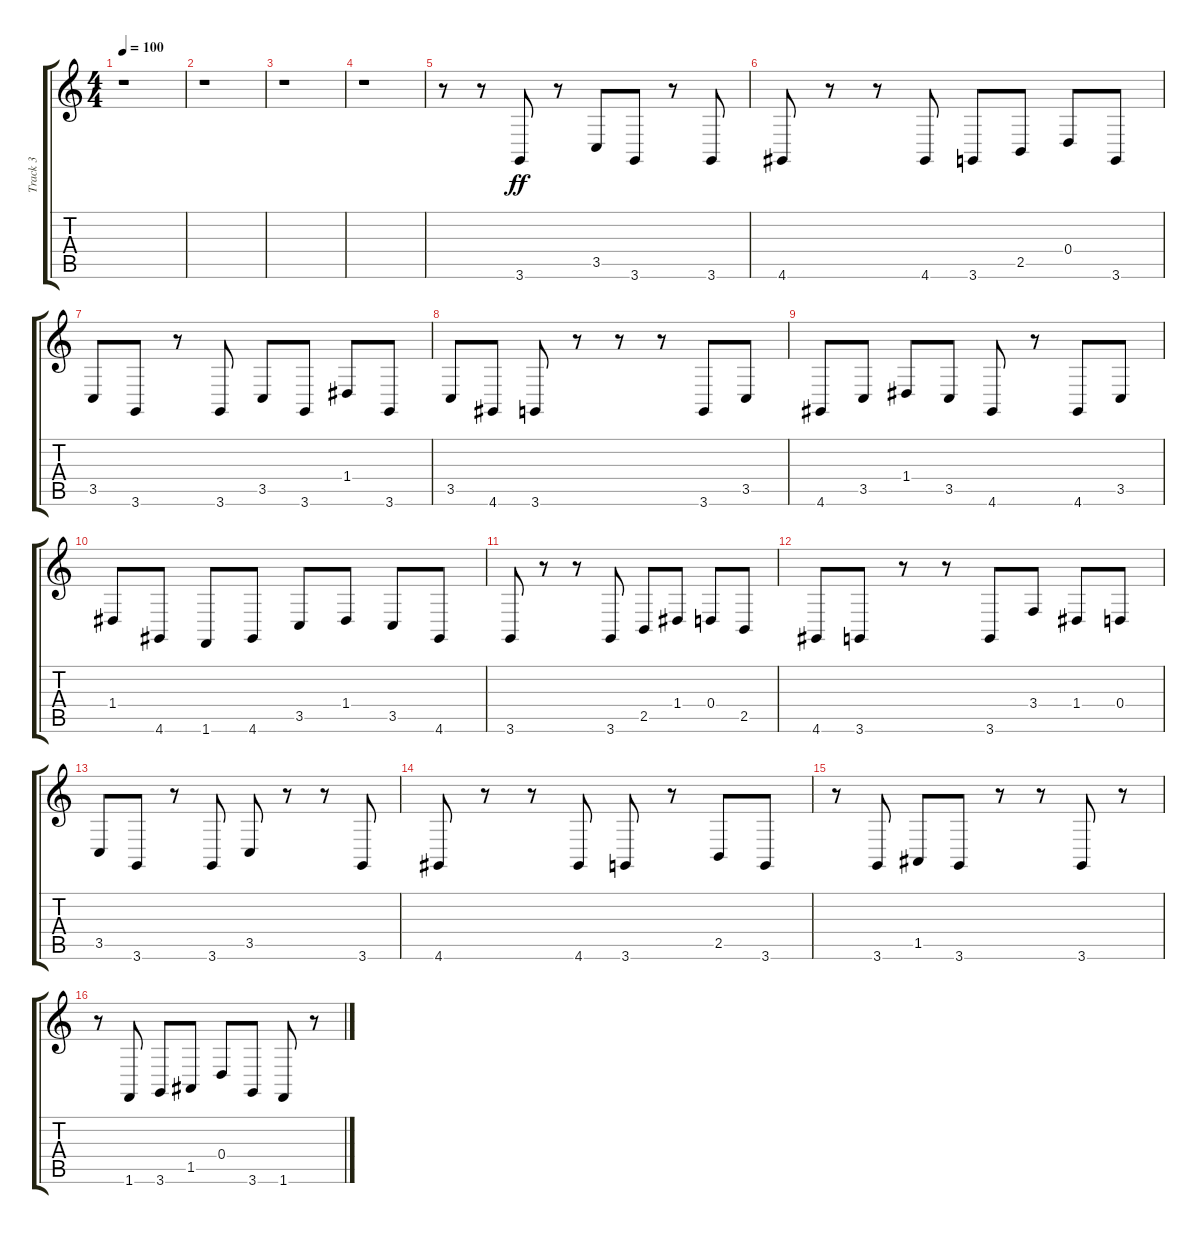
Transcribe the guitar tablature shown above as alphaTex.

\track ("Track 3" "Track 3") {instrument pizzicatostrings}
\staff {score tabs}
\tuning (E4 B3 G3 D3 A2 E2) {hide}
\ts (4 4)
\tempo 100
\clef g2
\ks c
r.1{dy ff} |
r.1 |
r.1 |
r.1 |
r.8 r.8 3.6.8 r.8 3.5.8 3.6.8 r.8 3.6.8 |
4.6.8 r.8 r.8 4.6.8 3.6.8 2.5.8 0.4.8 3.6.8 |
3.5.8 3.6.8 r.8 3.6.8 3.5.8 3.6.8 1.4.8 3.6.8 |
3.5.8 4.6.8 3.6.8 r.8 r.8 r.8 3.6.8 3.5.8 |
4.6.8 3.5.8 1.4.8 3.5.8 4.6.8 r.8 4.6.8 3.5.8 |
1.4.8 4.6.8 1.6.8 4.6.8 3.5.8 1.4.8 3.5.8 4.6.8 |
3.6.8 r.8 r.8 3.6.8 2.5.8 1.4.8 0.4.8 2.5.8 |
4.6.8 3.6.8 r.8 r.8 3.6.8 3.4.8 1.4.8 0.4.8 |
3.5.8 3.6.8 r.8 3.6.8 3.5.8 r.8 r.8 3.6.8 |
4.6.8 r.8 r.8 4.6.8 3.6.8 r.8 2.5.8 3.6.8 |
r.8 3.6.8 1.5.8 3.6.8 r.8 r.8 3.6.8 r.8 |
r.8 1.6.8 3.6.8 1.5.8 0.4.8 3.6.8 1.6.8 r.8
